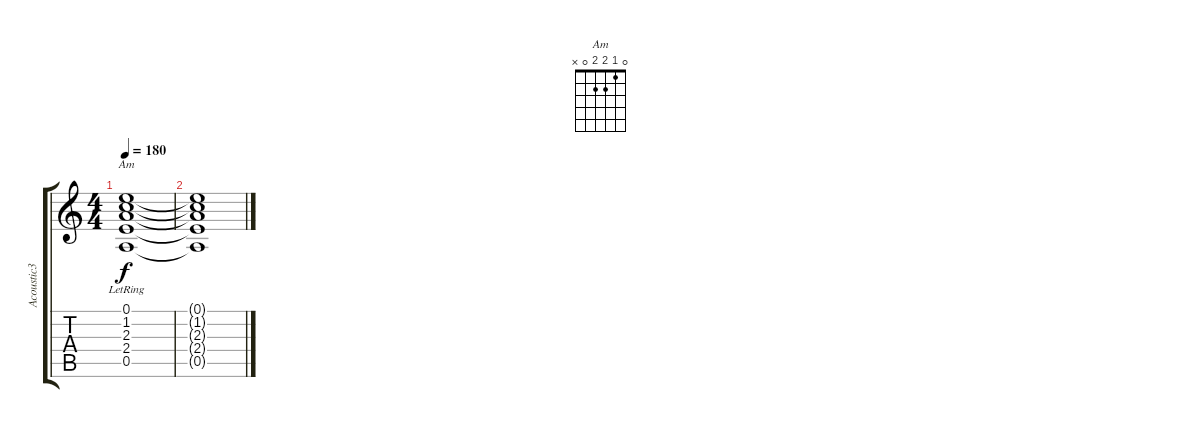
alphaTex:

\track ("Acoustic3" "Acoustic3") {instrument acousticguitarnylon}
\staff {score tabs}
\tuning (E4 B3 G3 D3 A2 E2) {hide}
\chord ("Am" 0 1 2 2 0 x)
\ts (4 4)
\tempo 180
\clef g2
\ks c
(0.1{lr} 1.2 2.3 2.4 0.5).1{ch "Am" dy f volume 11} |
(0.1{t} 1.2{t} 2.3{t} 2.4{t} 0.5{t}).1
